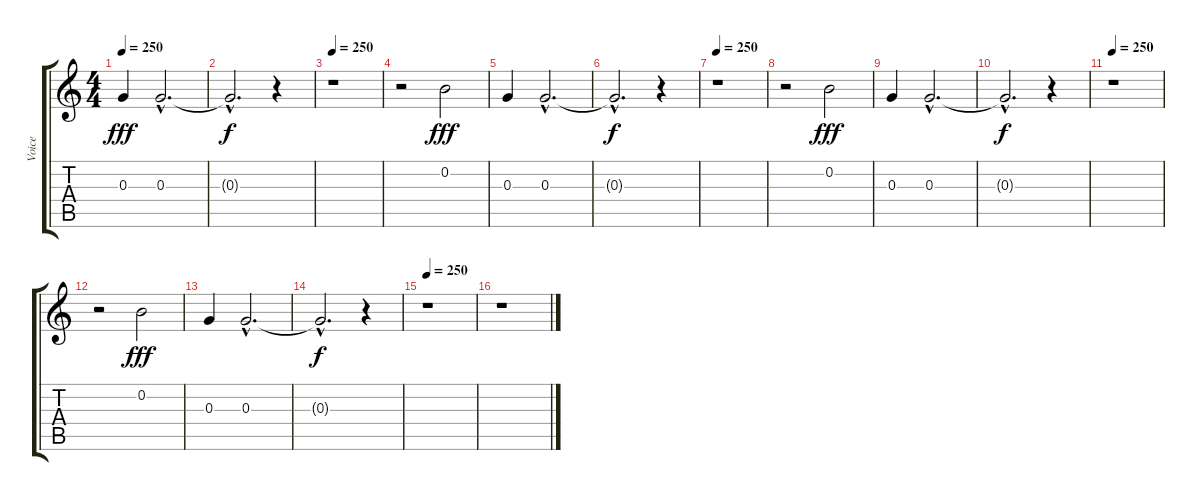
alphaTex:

\track ("Voice" "Voice") {instrument electricguitarmuted}
\staff {score tabs}
\tuning (E4 B3 G3 D3 A2 E2) {hide}
\ts (4 4)
\tempo 250
\clef g2
\ks c
0.3.4{dy fff} 0.3{hac}.2{d} |
0.3{hac t}.2{d dy f} r.4 |
\tempo 250
r.1 |
r.2 0.2.2{dy fff} |
0.3.4 0.3{hac}.2{d} |
0.3{hac t}.2{d dy f} r.4 |
\tempo 250
r.1 |
r.2 0.2.2{dy fff} |
0.3.4 0.3{hac}.2{d} |
0.3{hac t}.2{d dy f} r.4 |
\tempo 250
r.1 |
r.2 0.2.2{dy fff} |
0.3.4 0.3{hac}.2{d} |
0.3{hac t}.2{d dy f} r.4 |
\tempo 250
r.1 |
r.1
